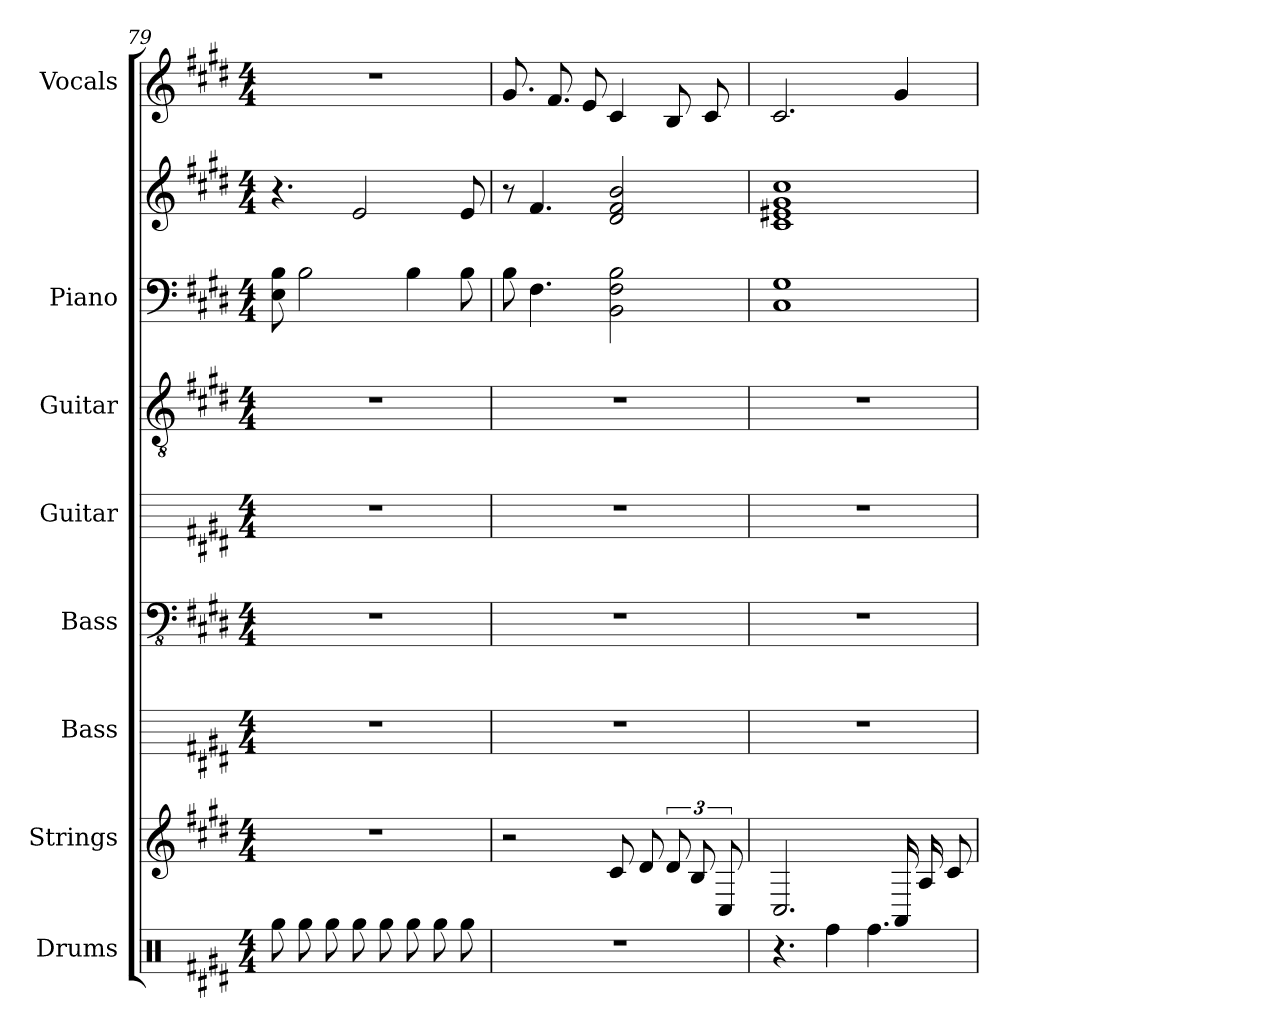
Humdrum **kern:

**kern	**kern	**kern	**kern	**kern	**kern	**kern	**kern	**kern
*part8	*part7	*part6	*part5	*part4	*part3	*part2	*part2	*part1
*staff9	*staff8	*staff7	*staff6	*staff5	*staff4	*staff3	*staff2	*staff1
*I"Drums	*I"Strings	*I"Bass	*I"Bass	*I"Guitar	*I"Guitar	*I"Piano	*	*I"Vocals
*clefX	*clefG2	*	*clefFv4	*	*clefGv2	*clefF4	*clefG2	*clefG2
*k[f#c#g#d#]	*k[f#c#g#d#]	*k[f#c#g#d#]	*k[f#c#g#d#]	*k[f#c#g#d#]	*k[f#c#g#d#]	*k[f#c#g#d#]	*k[f#c#g#d#]	*k[f#c#g#d#]
*E:	*E:	*E:	*E:	*E:	*E:	*E:	*E:	*E:
*M4/4	*M4/4	*M4/4	*M4/4	*M4/4	*M4/4	*M4/4	*M4/4	*M4/4
=79	=79	=79	=79	=79	=79	=79	=79	=79
8Rgg	1r	1r	1r	1r	1r	8E 8B	4.r	1r
8Rgg	.	.	.	.	.	2B	.	.
8Rgg	.	.	.	.	.	.	.	.
8Rgg	.	.	.	.	.	.	2e	.
8Rgg	.	.	.	.	.	.	.	.
8Rgg	.	.	.	.	.	4B	.	.
8Rgg	.	.	.	.	.	.	.	.
8Rgg	.	.	.	.	.	8B	8e	.
=80	=80	=80	=80	=80	=80	=80	=80	=80
1r	2r	1r	1r	1r	1r	8B	8r	8.g#
.	.	.	.	.	.	4.F#	4.f#	.
.	.	.	.	.	.	.	.	8.f#
.	.	.	.	.	.	.	.	8e
.	8c#	.	.	.	.	2BB 2F# 2B	2d# 2f# 2b	4c#
.	8d#	.	.	.	.	.	.	.
.	12d#	.	.	.	.	.	.	8B
.	12B	.	.	.	.	.	.	.
.	.	.	.	.	.	.	.	8c#
.	12C#	.	.	.	.	.	.	.
=81	=81	=81	=81	=81	=81	=81	=81	=81
4.r	2.C#	1r	1r	1r	1r	1C# 1G#	1c# 1e#X 1g# 1cc#	2.c#
4Rff	.	.	.	.	.	.	.	.
4.Rff	.	.	.	.	.	.	.	.
.	16AA	.	.	.	.	.	.	4g#
.	16A	.	.	.	.	.	.	.
.	8c#	.	.	.	.	.	.	.
=	=	=	=	=	=	=	=	=
*-	*-	*-	*-	*-	*-	*-	*-	*-
